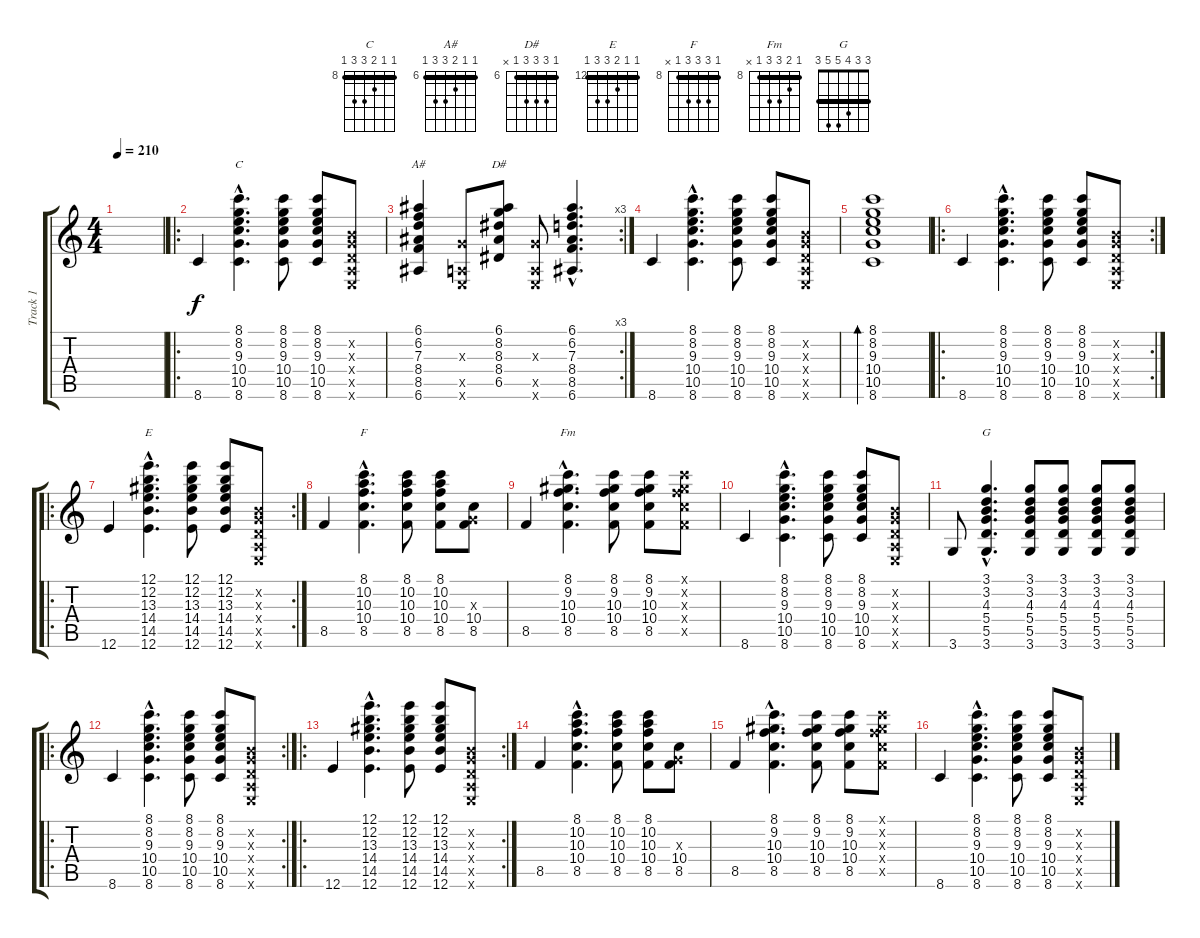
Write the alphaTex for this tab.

\track ("Track 1" "Track 1") {instrument overdrivenguitar}
\staff {score tabs}
\tuning (E4 B3 G3 D3 A2 E2) {hide}
\chord ("C" 8 8 9 10 10 8) {firstfret 8 barre 8}
\chord ("A#" 6 6 7 8 8 6) {firstfret 6 barre 6}
\chord ("D#" 6 8 8 8 6 x) {firstfret 6 barre 6}
\chord ("E" 12 12 13 14 14 12) {firstfret 12 barre 12}
\chord ("F" 8 10 10 10 8 x) {firstfret 8 barre 8}
\chord ("Fm" 8 9 10 10 8 x) {firstfret 8 barre 8}
\chord ("G" 3 3 4 5 5 3) {barre 3}
\ts (4 4)
\tempo 210
\clef g2
\ks c
|
\ro
8.6.4 (8.1{hac} 8.2{hac} 9.3{hac} 10.4{hac} 10.5{hac} 8.6{hac}).4{d ch "C"} (8.1 8.2 9.3 10.4 10.5 8.6).8 (8.1 8.2 9.3 10.4 10.5 8.6).8 (0.2{x} 0.3{x} 0.4{x} 0.5{x} 0.6{x}).8 |
\rc 3
(6.1 6.2 7.3 8.4 8.5 6.6).4{ch "A#"} (0.3{x} 0.5{x} 0.6{x}).8 (6.1 8.2 8.3 8.4 6.5).8{ch "D#"} (0.3{x} 0.5{x} 0.6{x}).8 (6.1{hac} 6.2{hac} 7.3{hac} 8.4{hac} 8.5{hac} 6.6{hac}).4{d} |
8.6.4 (8.1{hac} 8.2{hac} 9.3{hac} 10.4{hac} 10.5{hac} 8.6{hac}).4{d} (8.1 8.2 9.3 10.4 10.5 8.6).8 (8.1 8.2 9.3 10.4 10.5 8.6).8 (0.2{x} 0.3{x} 0.4{x} 0.5{x} 0.6{x}).8 |
(8.1 8.2 9.3 10.4 10.5 8.6).1{bd 120} |
\ro
\rc 2
8.6.4 (8.1{hac} 8.2{hac} 9.3{hac} 10.4{hac} 10.5{hac} 8.6{hac}).4{d} (8.1 8.2 9.3 10.4 10.5 8.6).8 (8.1 8.2 9.3 10.4 10.5 8.6).8 (0.2{x} 0.3{x} 0.4{x} 0.5{x} 0.6{x}).8 |
\ro
\rc 2
12.6.4 (12.1{hac} 12.2{hac} 13.3{hac} 14.4{hac} 14.5{hac} 12.6{hac}).4{d ch "E"} (12.1 12.2 13.3 14.4 14.5 12.6).8 (12.1 12.2 13.3 14.4 14.5 12.6).8 (0.2{x} 0.3{x} 0.4{x} 0.5{x} 0.6{x}).8 |
8.5.4 (8.1{hac} 10.2{hac} 10.3{hac} 10.4{hac} 8.5{hac}).4{d ch "F"} (8.1 10.2 10.3 10.4 8.5).8 (8.1 10.2 10.3 10.4 8.5).8 (0.3{x} 10.4 8.5).8 |
8.5.4 (8.1{hac} 9.2{hac} 10.3{hac} 10.4{hac} 8.5{hac}).4{d ch "Fm"} (8.1 9.2 10.3 10.4 8.5).8 (8.1 9.2 10.3 10.4 8.5).8 (8.1{x} 9.2{x} 10.3{x} 10.4{x} 8.5{x}).8 |
8.6.4 (8.1{hac} 8.2{hac} 9.3{hac} 10.4{hac} 10.5{hac} 8.6{hac}).4{d} (8.1 8.2 9.3 10.4 10.5 8.6).8 (8.1 8.2 9.3 10.4 10.5 8.6).8 (0.2{x} 0.3{x} 0.4{x} 0.5{x} 0.6{x}).8 |
3.6.8 (3.1{hac} 3.2{hac} 4.3{hac} 5.4{hac} 5.5{hac} 3.6{hac}).4{d ch "G"} (3.1 3.2 4.3 5.4 5.5 3.6).8 (3.1 3.2 4.3 5.4 5.5 3.6).8 (3.1 3.2 4.3 5.4 5.5 3.6).8 (3.1 3.2 4.3 5.4 5.5 3.6).8 |
\ro
\rc 2
8.6.4 (8.1{hac} 8.2{hac} 9.3{hac} 10.4{hac} 10.5{hac} 8.6{hac}).4{d} (8.1 8.2 9.3 10.4 10.5 8.6).8 (8.1 8.2 9.3 10.4 10.5 8.6).8 (0.2{x} 0.3{x} 0.4{x} 0.5{x} 0.6{x}).8 |
\ro
\rc 2
12.6.4 (12.1{hac} 12.2{hac} 13.3{hac} 14.4{hac} 14.5{hac} 12.6{hac}).4{d} (12.1 12.2 13.3 14.4 14.5 12.6).8 (12.1 12.2 13.3 14.4 14.5 12.6).8 (0.2{x} 0.3{x} 0.4{x} 0.5{x} 0.6{x}).8 |
8.5.4 (8.1{hac} 10.2{hac} 10.3{hac} 10.4{hac} 8.5{hac}).4{d} (8.1 10.2 10.3 10.4 8.5).8 (8.1 10.2 10.3 10.4 8.5).8 (0.3{x} 10.4 8.5).8 |
8.5.4 (8.1{hac} 9.2{hac} 10.3{hac} 10.4{hac} 8.5{hac}).4{d} (8.1 9.2 10.3 10.4 8.5).8 (8.1 9.2 10.3 10.4 8.5).8 (8.1{x} 9.2{x} 10.3{x} 10.4{x} 8.5{x}).8 |
8.6.4 (8.1{hac} 8.2{hac} 9.3{hac} 10.4{hac} 10.5{hac} 8.6{hac}).4{d} (8.1 8.2 9.3 10.4 10.5 8.6).8 (8.1 8.2 9.3 10.4 10.5 8.6).8 (0.2{x} 0.3{x} 0.4{x} 0.5{x} 0.6{x}).8
